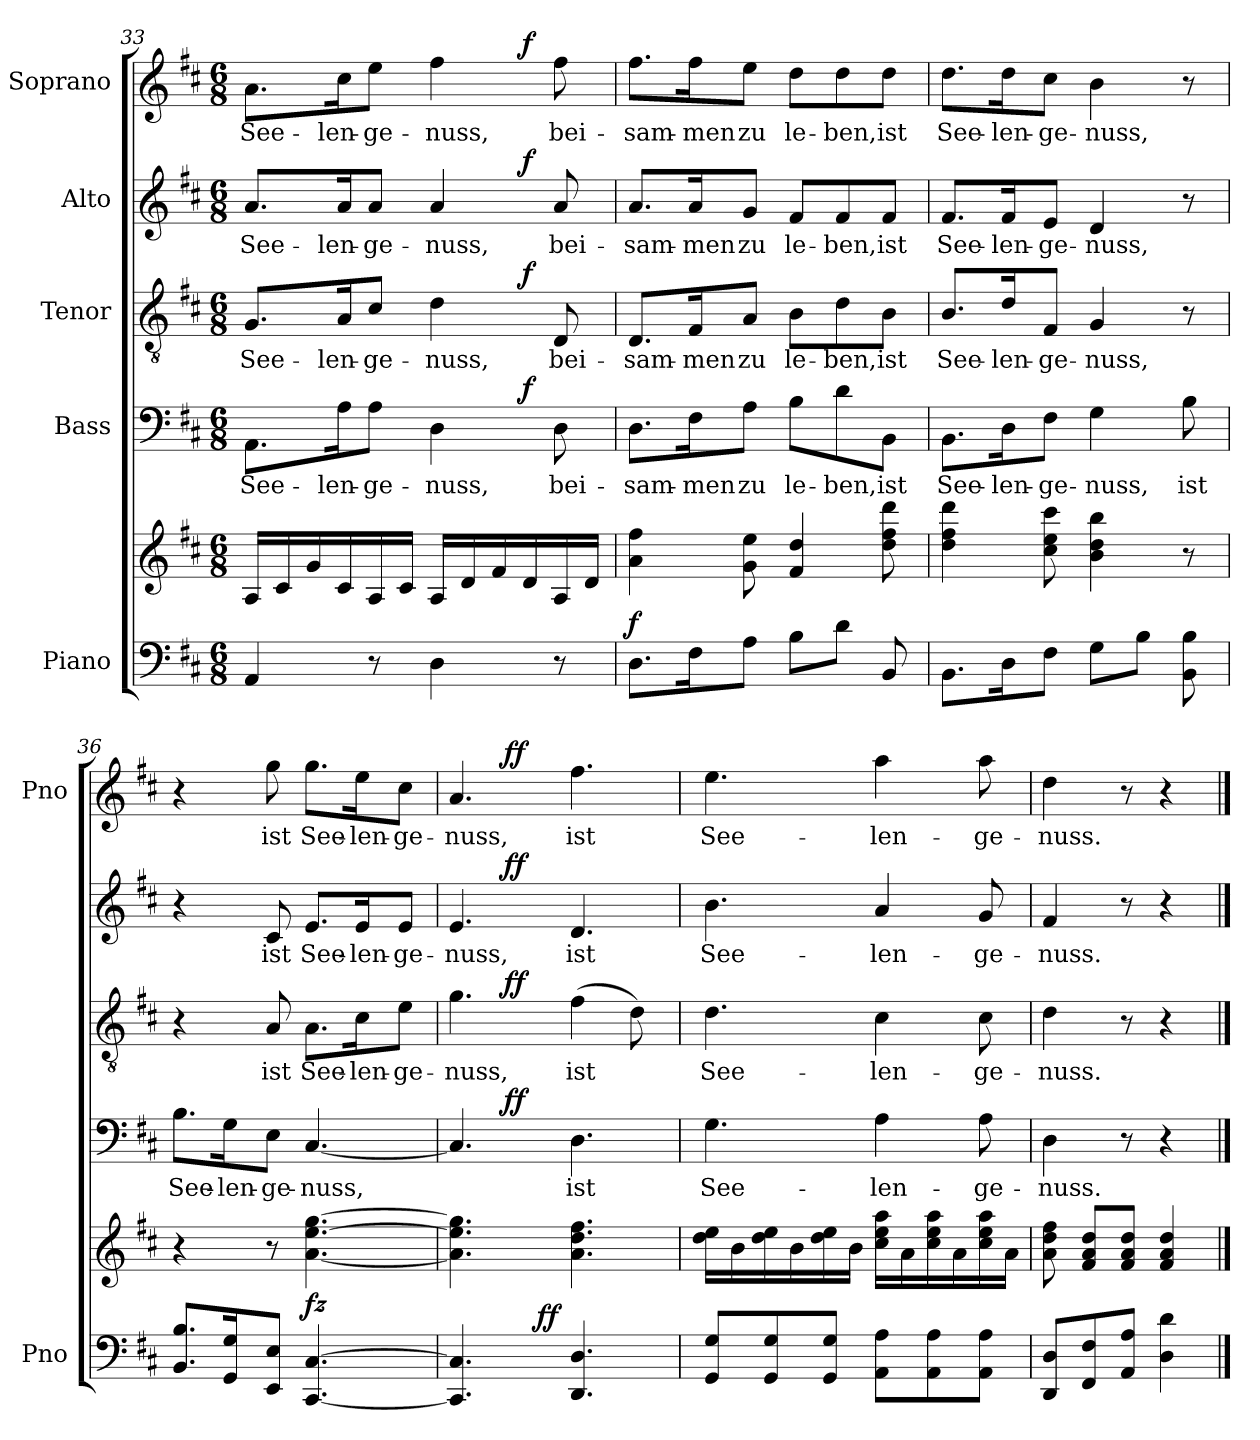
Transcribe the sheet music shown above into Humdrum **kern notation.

**kern	**kern	**dynam	**kern	**text	**dynam	**kern	**text	**dynam	**kern	**text	**dynam	**kern	**text	**dynam
*part5	*part5	*part5	*part4	*part4	*part4	*part3	*part3	*part3	*part2	*part2	*part2	*part1	*part1	*part1
*staff6	*staff5	*staff5/6	*staff4	*staff4	*staff4	*staff3	*staff3	*staff3	*staff2	*staff2	*staff2	*staff1	*staff1	*staff1
*I"Piano	*	*	*I"Bass	*	*	*I"Tenor	*	*	*I"Alto	*	*	*I"Soprano	*	*
*I'Pno	*	*	*	*	*	*	*	*	*	*	*	*I'Pno	*	*
*clefF4	*clefG2	*	*clefF4	*	*	*clefGv2	*	*	*clefG2	*	*	*clefG2	*	*
*k[f#c#]	*k[f#c#]	*	*k[f#c#]	*	*	*k[f#c#]	*	*	*k[f#c#]	*	*	*k[f#c#]	*	*
*D:	*D:	*	*D:	*	*	*D:	*	*	*D:	*	*	*D:	*	*
*M6/8	*M6/8	*	*M6/8	*	*	*M6/8	*	*	*M6/8	*	*	*M6/8	*	*
=33	=33	=33	=33	=33	=33	=33	=33	=33	=33	=33	=33	=33	=33	=33
*	*	*	*^	*	*	*^	*	*	*^	*	*	*^	*	*
4AA/	16A/LL	.	8.AA\L	2ryy	See-	.	8.G/L	2ryy	See-	.	8.a/L	2ryy	See-	.	8.a\L	2ryy	See-	.
.	16c#/	.	.	.	.	.	.	.	.	.	.	.	.	.	.	.	.	.
.	16g/	.	.	.	.	.	.	.	.	.	.	.	.	.	.	.	.	.
.	16c#/	.	16A\K	.	-len-	.	16A/K	.	-len-	.	16a/K	.	-len-	.	16cc#\K	.	-len-	.
8r	16A/	.	8A\J	.	-ge-	.	8c#/J	.	-ge-	.	8a/J	.	-ge-	.	8ee\J	.	-ge-	.
.	16c#/JJ	.	.	.	.	.	.	.	.	.	.	.	.	.	.	.	.	.
4D\	16A/LL	.	4D\	.	-nuss,	.	4d\	.	-nuss,	.	4a/	.	-nuss,	.	4ff#\	.	-nuss,	.
.	16d/	.	.	.	.	.	.	.	.	.	.	.	.	.	.	.	.	.
.	16f#/	.	.	16ryy	.	.	.	16ryy	.	.	.	16ryy	.	.	.	16ryy	.	.
!	!	!	!	!	!	!LO:DY:a	!	!	!	!LO:DY:a	!	!	!	!LO:DY:a	!	!	!	!LO:DY:a
.	16d/	.	.	8.ryy	.	f	.	8.ryy	.	f	.	8.ryy	.	f	.	8.ryy	.	f
8r	16A/	.	8D\	.	bei-	.	8D/	.	bei-	.	8a/	.	bei-	.	8ff#\	.	bei-	.
.	16d/JJ	.	.	.	.	.	.	.	.	.	.	.	.	.	.	.	.	.
=34	=34	=34	=34	=34	=34	=34	=34	=34	=34	=34	=34	=34	=34	=34	=34	=34	=34	=34
!	!	!LO:DY:a=2	!	!	!	!	!	!	!	!	!	!	!	!	!	!	!	!
*	*	*	*v	*v	*	*	*	*	*	*	*v	*v	*	*	*v	*v	*	*
*	*	*	*	*	*	*v	*v	*	*	*	*	*	*	*	*
8.D\L	4a\ 4ff#\	f	8.D\L	-sam-	.	8.D/L	-sam-	.	8.a/L	-sam-	.	8.ff#\L	-sam-	.
16F#\k	.	.	16F#\K	-men	.	16F#/K	-men	.	16a/K	-men	.	16ff#\K	-men	.
8A\J	8g\ 8ee\	.	8A\J	zu	.	8A/J	zu	.	8g/J	zu	.	8ee\J	zu	.
8B\L	4f#/ 4dd/	.	8B\L	le-	.	8B\L	le-	.	8f#/L	le-	.	8dd\L	le-	.
8d\J	.	.	8d\	-ben,	.	8d\	-ben,	.	8f#/	-ben,	.	8dd\	-ben,	.
8BB/	8dd\ 8ff#\ 8ddd\	.	8BB\J	ist	.	8B\J	ist	.	8f#/J	ist	.	8dd\J	ist	.
!!LO:PB:g=z
=35	=35	=35	=35	=35	=35	=35	=35	=35	=35	=35	=35	=35	=35	=35
8.BB\L	4dd\ 4ff#\ 4ddd\	.	8.BB\L	See-	.	8.B/L	See-	.	8.f#/L	See-	.	8.dd\L	See-	.
16D\k	.	.	16D\K	-len-	.	16d/K	-len-	.	16f#/K	-len-	.	16dd\K	-len-	.
8F#\J	8cc#\ 8ee\ 8ccc#\	.	8F#\J	-ge-	.	8F#/J	-ge-	.	8e/J	-ge-	.	8cc#\J	-ge-	.
8G\L	4b\ 4dd\ 4bb\	.	4G\	-nuss,	.	4G/	-nuss,	.	4d/	-nuss,	.	4b\	-nuss,	.
8B\J	.	.	.	.	.	.	.	.	.	.	.	.	.	.
8BB\ 8B\	8r	.	8B\	ist	.	8r	.	.	8r	.	.	8r	.	.
=36	=36	=36	=36	=36	=36	=36	=36	=36	=36	=36	=36	=36	=36	=36
8.BB/ 8.B/L	4r	.	8.B\L	See-	.	4r	.	.	4r	.	.	4r	.	.
16GG/ 16G/k	.	.	16G\K	-len-	.	.	.	.	.	.	.	.	.	.
8EE/ 8E/J	8r	.	8E\J	-ge-	.	8A/	ist	.	8c#/	ist	.	8gg\	ist	.
!	!	!LO:DY:a=2	!	!	!	!	!	!	!	!	!	!	!	!
[4.CC#/ [4.C#/	[4.a\ [4.ee\ [4.gg\	fz	[4.C#/	-nuss,	.	8.A\L	See-	.	8.e/L	See-	.	8.gg\L	See-	.
.	.	.	.	.	.	16c#\K	-len-	.	16e/K	-len-	.	16ee\K	-len-	.
.	.	.	.	.	.	8e\J	-ge-	.	8e/J	-ge-	.	8cc#\J	-ge-	.
=37	=37	=37	=37	=37	=37	=37	=37	=37	=37	=37	=37	=37	=37	=37
*^	*	*	*^	*	*	*^	*	*	*^	*	*	*^	*	*
4.CC#/] 4.C#/]	4ryy	4.a\] 4.ee\] 4.gg\]	.	4.C#/]	8..ryy	.	.	4.g\	8..ryy	-nuss,	.	4.e/	8..ryy	-nuss,	.	4.a/	8..ryy	-nuss,	.
!	!	!	!	!	!	!	!LO:DY:a	!	!	!	!LO:DY:a	!	!	!	!LO:DY:a	!	!	!	!LO:DY:a
.	.	.	.	.	2ryy	.	ff	.	2ryy	.	ff	.	2ryy	.	ff	.	2ryy	.	ff
.	32ryy	.	.	.	.	.	.	.	.	.	.	.	.	.	.	.	.	.	.
!	!	!	!LO:DY:a=2	!	!	!	!	!	!	!	!	!	!	!	!	!	!	!	!
.	4...ryy	.	ff	.	.	.	.	.	.	.	.	.	.	.	.	.	.	.	.
4.DD/ 4.D/	.	4.a\ 4.dd\ 4.ff#\	.	4.D\	.	ist	.	(4f#\	.	ist	.	4.d/	.	ist	.	4.ff#\	.	ist	.
.	.	.	.	.	.	.	.	8d\)	.	.	.	.	.	.	.	.	.	.	.
.	.	.	.	.	32ryy	.	.	.	32ryy	.	.	.	32ryy	.	.	.	32ryy	.	.
*	*	*	*	*v	*v	*	*	*	*	*	*	*v	*v	*	*	*v	*v	*	*
*v	*v	*	*	*	*	*	*v	*v	*	*	*	*	*	*	*	*
=38	=38	=38	=38	=38	=38	=38	=38	=38	=38	=38	=38	=38	=38	=38
8GG/ 8G/L	16dd\ 16ee\LL	.	4.G\	See-	.	4.d\	See-	.	4.b\	See-	.	4.ee\	See-	.
.	16b\	.	.	.	.	.	.	.	.	.	.	.	.	.
8GG/ 8G/	16dd\ 16ee\	.	.	.	.	.	.	.	.	.	.	.	.	.
.	16b\	.	.	.	.	.	.	.	.	.	.	.	.	.
8GG/ 8G/J	16dd\ 16ee\	.	.	.	.	.	.	.	.	.	.	.	.	.
.	16b\JJ	.	.	.	.	.	.	.	.	.	.	.	.	.
8AA\ 8A\L	16cc#\ 16ee\ 16aa\LL	.	4A\	-len-	.	4c#\	-len-	.	4a/	-len-	.	4aa\	-len-	.
.	16a\	.	.	.	.	.	.	.	.	.	.	.	.	.
8AA\ 8A\	16cc#\ 16ee\ 16aa\	.	.	.	.	.	.	.	.	.	.	.	.	.
.	16a\	.	.	.	.	.	.	.	.	.	.	.	.	.
8AA\ 8A\J	16cc#\ 16ee\ 16aa\	.	8A\	-ge-	.	8c#\	-ge-	.	8g/	-ge-	.	8aa\	-ge-	.
.	16a\JJ	.	.	.	.	.	.	.	.	.	.	.	.	.
=39	=39	=39	=39	=39	=39	=39	=39	=39	=39	=39	=39	=39	=39	=39
8DD/ 8D/L	8a\ 8dd\ 8ff#\	.	4D\	-nuss.	.	4d\	-nuss.	.	4f#/	-nuss.	.	4dd\	-nuss.	.
8FF#/ 8F#/	8f#/ 8a/ 8dd/L	.	.	.	.	.	.	.	.	.	.	.	.	.
8AA/ 8A/J	8f#/ 8a/ 8dd/J	.	8r	.	.	8r	.	.	8r	.	.	8r	.	.
4D\ 4d\	4f#/ 4a/ 4dd/	.	4r	.	.	4r	.	.	4r	.	.	4r	.	.
==	==	==	==	==	==	==	==	==	==	==	==	==	==	==
*-	*-	*-	*-	*-	*-	*-	*-	*-	*-	*-	*-	*-	*-	*-
